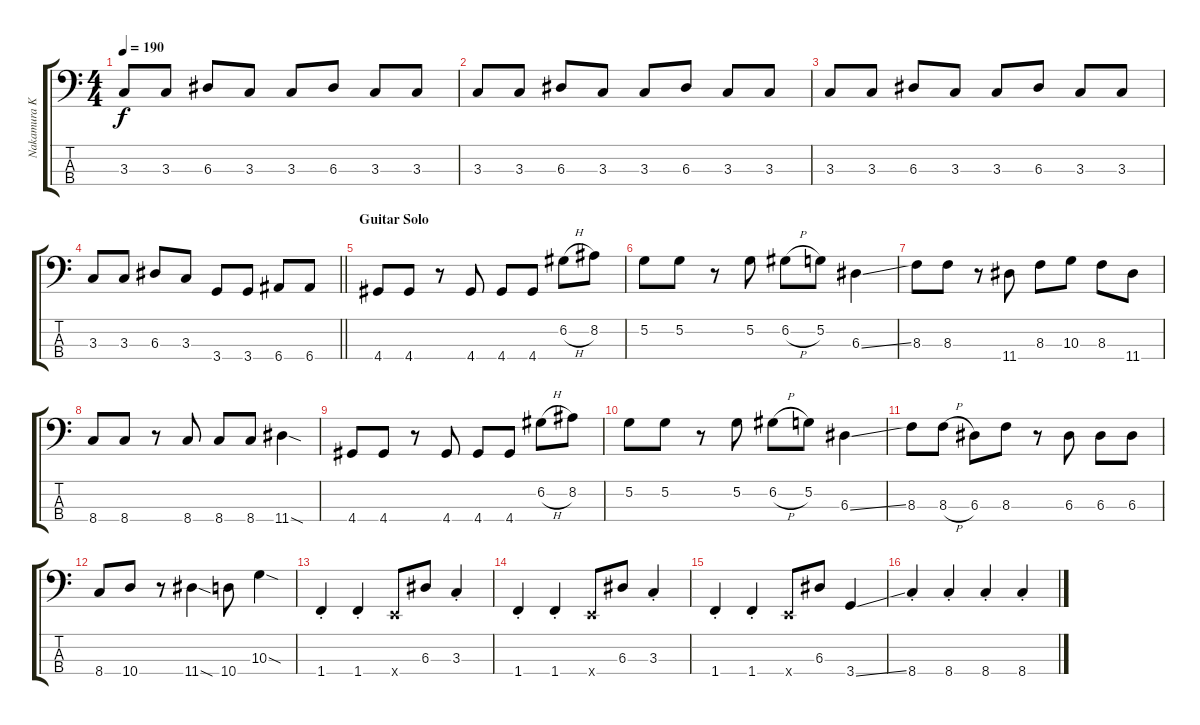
\track ("Nakamura Kazuhiko" "Nakamura K") {instrument electricbassfinger}
\staff {score tabs}
\tuning (G2 D2 A1 E1) {hide}
\ts (4 4)
\tempo 190
\clef f4
\ks c
3.3.8{dy f} 3.3.8 6.3.8 3.3.8 3.3.8 6.3.8 3.3.8 3.3.8 |
3.3.8 3.3.8 6.3.8 3.3.8 3.3.8 6.3.8 3.3.8 3.3.8 |
3.3.8 3.3.8 6.3.8 3.3.8 3.3.8 6.3.8 3.3.8 3.3.8 |
\barLineRight lightlight
3.3.8 3.3.8 6.3.8 3.3.8 3.4.8 3.4.8 6.4.8 6.4.8 |
\section ("" "Guitar Solo")
4.4.8 4.4.8 r.8 4.4.8 4.4.8 4.4.8 6.2{h}.8 8.2.8 |
5.2.8 5.2.8 r.8 5.2.8 6.2{h}.8 5.2.8 6.3{ss}.4 |
8.3.8 8.3.8 r.8 11.4.8 8.3.8 10.3.8 8.3.8 11.4.8 |
8.4.8 8.4.8 r.8 8.4.8 8.4.8 8.4.8 11.4{sod}.4 |
4.4.8 4.4.8 r.8 4.4.8 4.4.8 4.4.8 6.2{h}.8 8.2.8 |
5.2.8 5.2.8 r.8 5.2.8 6.2{h}.8 5.2.8 6.3{ss}.4 |
8.3.8 8.3{h}.8 6.3.8 8.3.8 r.8 6.3.8 6.3.8 6.3.8 |
8.4.8 10.4.8 r.8 11.4{sod}.4 10.4.8 10.3{sod}.4 |
1.4{st}.4 1.4{st}.4 0.4{x}.8 6.3.8 3.3{st}.4 |
1.4{st}.4 1.4{st}.4 0.4{x}.8 6.3.8 3.3{st}.4 |
1.4{st}.4 1.4{st}.4 0.4{x}.8 6.3.8 3.4{ss}.4 |
8.4{st}.4 8.4{st}.4 8.4{st}.4 8.4{st}.4
